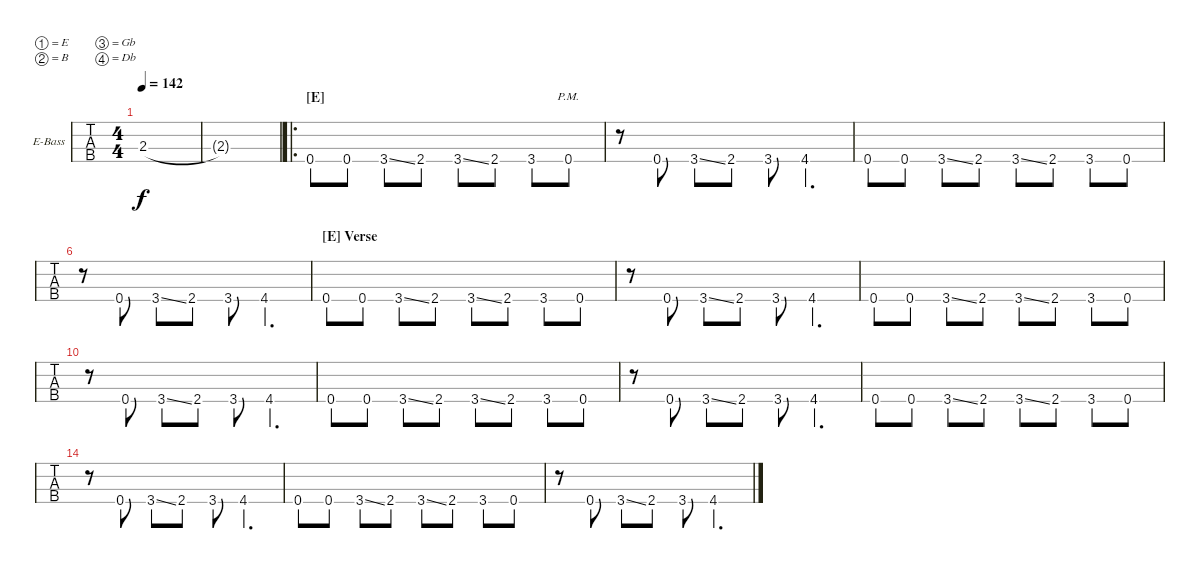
\bracketExtendMode nobrackets
\firstSystemTrackNameOrientation horizontal
\otherSystemsTrackNameOrientation horizontal
\defaultBarNumberDisplay FirstOfSystem
\track ("Bass" "E-Bass") {instrument electricbassfinger}
\staff {tabs}
\tuning (E2 B1 Gb1 Db1)
\ts (4 4)
\tempo 142
\clef f4
\scale
0.333333
\ks c
2.3.1{dy f} |
\scale
0.333333 2.3{t}.1 |
\ro
\section ("E" "")
0.4.8 0.4.8 3.4{ss}.8 2.4.8 3.4{ss}.8 2.4.8 3.4.8 0.4{pm}.8 |
\scale
0.333333 r.8 0.4.8 3.4{ss}.8 2.4.8 3.4.8 4.4.4{d} |
\scale
0.333333 0.4.8 0.4.8 3.4{ss}.8 2.4.8 3.4{ss}.8 2.4.8 3.4.8 0.4.8 |
\scale
0.333333 r.8 0.4.8 3.4{ss}.8 2.4.8 3.4.8 4.4.4{d} |
\section ("E" "Verse")
\scale
0.333333 0.4.8 0.4.8 3.4{ss}.8 2.4.8 3.4{ss}.8 2.4.8 3.4.8 0.4.8 |
\scale
0.333333 r.8 0.4.8 3.4{ss}.8 2.4.8 3.4.8 4.4.4{d} |
\scale
0.333333 0.4.8 0.4.8 3.4{ss}.8 2.4.8 3.4{ss}.8 2.4.8 3.4.8 0.4.8 |
\scale
0.333333 r.8 0.4.8 3.4{ss}.8 2.4.8 3.4.8 4.4.4{d} |
\scale
0.333333 0.4.8 0.4.8 3.4{ss}.8 2.4.8 3.4{ss}.8 2.4.8 3.4.8 0.4.8 |
\scale
0.333333 r.8 0.4.8 3.4{ss}.8 2.4.8 3.4.8 4.4.4{d} |
\scale
0.333333 0.4.8 0.4.8 3.4{ss}.8 2.4.8 3.4{ss}.8 2.4.8 3.4.8 0.4.8 |
\scale
0.333333 r.8 0.4.8 3.4{ss}.8 2.4.8 3.4.8 4.4.4{d} |
\scale
0.333333 0.4.8 0.4.8 3.4{ss}.8 2.4.8 3.4{ss}.8 2.4.8 3.4.8 0.4.8 |
\scale
0.333333 r.8 0.4.8 3.4{ss}.8 2.4.8 3.4.8 4.4.4{d}
